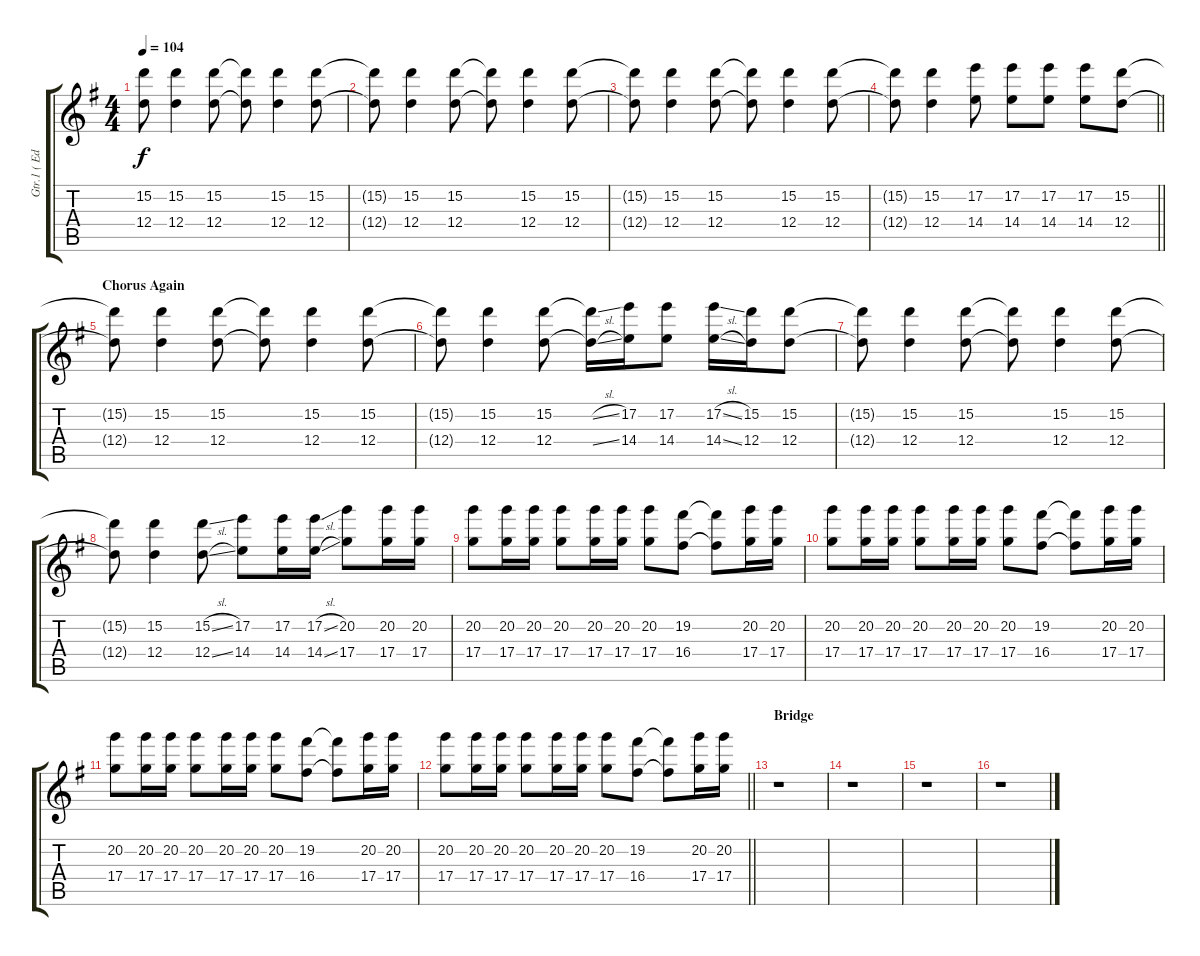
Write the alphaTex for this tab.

\track ("Gtr.1 ( Edward O'Brien )" "Gtr.1 ( Ed") {instrument overdrivenguitar}
\staff {score tabs}
\tuning (D4 B3 G3 D3 A2 E2) {hide}
\ts (4 4)
\tempo 104
\clef g2
\ks eminor
(15.2{t} 12.4{t}).8{dy f} (15.2 12.4).4 (15.2 12.4).8 (15.2{t} 12.4{t}).8 (15.2 12.4).4 (15.2 12.4).8 |
(15.2{t} 12.4{t}).8 (15.2 12.4).4 (15.2 12.4).8 (15.2{t} 12.4{t}).8 (15.2 12.4).4 (15.2 12.4).8 |
(15.2{t} 12.4{t}).8 (15.2 12.4).4 (15.2 12.4).8 (15.2{t} 12.4{t}).8 (15.2 12.4).4 (15.2 12.4).8 |
\barLineRight lightlight
(15.2{t} 12.4{t}).8 (15.2 12.4).4 (17.2 14.4).8 (17.2 14.4).8 (17.2 14.4).8 (17.2 14.4).8 (15.2 12.4).8 |
\section ("" "Chorus Again")
(15.2{t} 12.4{t}).8 (15.2 12.4).4 (15.2 12.4).8 (15.2{t} 12.4{t}).8 (15.2 12.4).4 (15.2 12.4).8 |
(15.2{t} 12.4{t}).8 (15.2 12.4).4 (15.2 12.4).8 (15.2{sl t} 12.4{sl t}).16 (17.2 14.4).16 (17.2 14.4).8 (17.2{sl} 14.4{sl}).16 (15.2 12.4).16 (15.2 12.4).8 |
(15.2{t} 12.4{t}).8 (15.2 12.4).4 (15.2 12.4).8 (15.2{t} 12.4{t}).8 (15.2 12.4).4 (15.2 12.4).8 |
(15.2{t} 12.4{t}).8 (15.2 12.4).4 (15.2{sl} 12.4{sl}).8 (17.2 14.4).8 (17.2 14.4).16 (17.2{sl} 14.4{sl}).16 (20.2 17.4).8 (20.2 17.4).16 (20.2 17.4).16 |
(20.2 17.4).8 (20.2 17.4).16 (20.2 17.4).16 (20.2 17.4).8 (20.2 17.4).16 (20.2 17.4).16 (20.2 17.4).8 (19.2 16.4).8 (19.2{t} 16.4{t}).8 (20.2 17.4).16 (20.2 17.4).16 |
(20.2 17.4).8 (20.2 17.4).16 (20.2 17.4).16 (20.2 17.4).8 (20.2 17.4).16 (20.2 17.4).16 (20.2 17.4).8 (19.2 16.4).8 (19.2{t} 16.4{t}).8 (20.2 17.4).16 (20.2 17.4).16 |
(20.2 17.4).8 (20.2 17.4).16 (20.2 17.4).16 (20.2 17.4).8 (20.2 17.4).16 (20.2 17.4).16 (20.2 17.4).8 (19.2 16.4).8 (19.2{t} 16.4{t}).8 (20.2 17.4).16 (20.2 17.4).16 |
\barLineRight lightlight
(20.2 17.4).8 (20.2 17.4).16 (20.2 17.4).16 (20.2 17.4).8 (20.2 17.4).16 (20.2 17.4).16 (20.2 17.4).8 (19.2 16.4).8 (19.2{t} 16.4{t}).8 (20.2 17.4).16 (20.2 17.4).16 |
\section ("" "Bridge")
r.1 |
r.1 |
r.1 |
r.1
